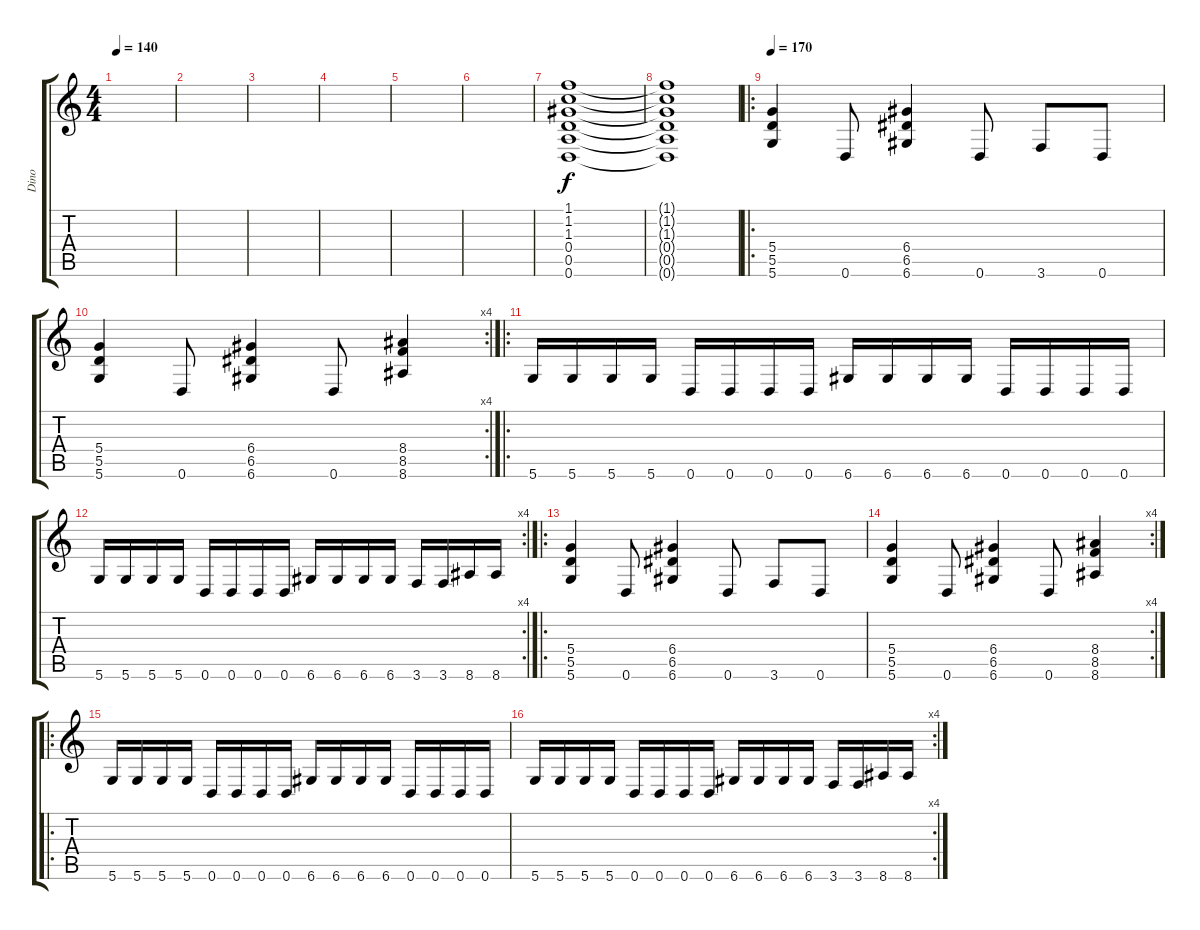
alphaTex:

\track ("Dino" "Dino") {instrument distortionguitar}
\staff {score tabs}
\tuning (E4 B3 G3 D3 A2 D2) {hide}
\ts (4 4)
\tempo 140
\clef g2
\ks c
|
|
|
|
|
|
(1.1 1.2 1.3 0.4 0.5 0.6).1{volume 12} |
(1.1{t} 1.2{t} 1.3{t} 0.4{t} 0.5{t} 0.6{t}).1 |
\ro
\tempo 170
(5.4 5.5 5.6).4 0.6.8 (6.4 6.5 6.6).4 0.6.8 3.6.8 0.6.8 |
\rc 4
(5.4 5.5 5.6).4 0.6.8 (6.4 6.5 6.6).4 0.6.8 (8.4 8.5 8.6).4 |
\ro
5.6.16 5.6.16 5.6.16 5.6.16 0.6.16 0.6.16 0.6.16 0.6.16 6.6.16 6.6.16 6.6.16 6.6.16 0.6.16 0.6.16 0.6.16 0.6.16 |
\rc 4
5.6.16 5.6.16 5.6.16 5.6.16 0.6.16 0.6.16 0.6.16 0.6.16 6.6.16 6.6.16 6.6.16 6.6.16 3.6.16 3.6.16 8.6.16 8.6.16 |
\ro
(5.4 5.5 5.6).4 0.6.8 (6.4 6.5 6.6).4 0.6.8 3.6.8 0.6.8 |
\rc 4
(5.4 5.5 5.6).4 0.6.8 (6.4 6.5 6.6).4 0.6.8 (8.4 8.5 8.6).4 |
\ro
5.6.16 5.6.16 5.6.16 5.6.16 0.6.16 0.6.16 0.6.16 0.6.16 6.6.16 6.6.16 6.6.16 6.6.16 0.6.16 0.6.16 0.6.16 0.6.16 |
\rc 4
5.6.16 5.6.16 5.6.16 5.6.16 0.6.16 0.6.16 0.6.16 0.6.16 6.6.16 6.6.16 6.6.16 6.6.16 3.6.16 3.6.16 8.6.16 8.6.16
